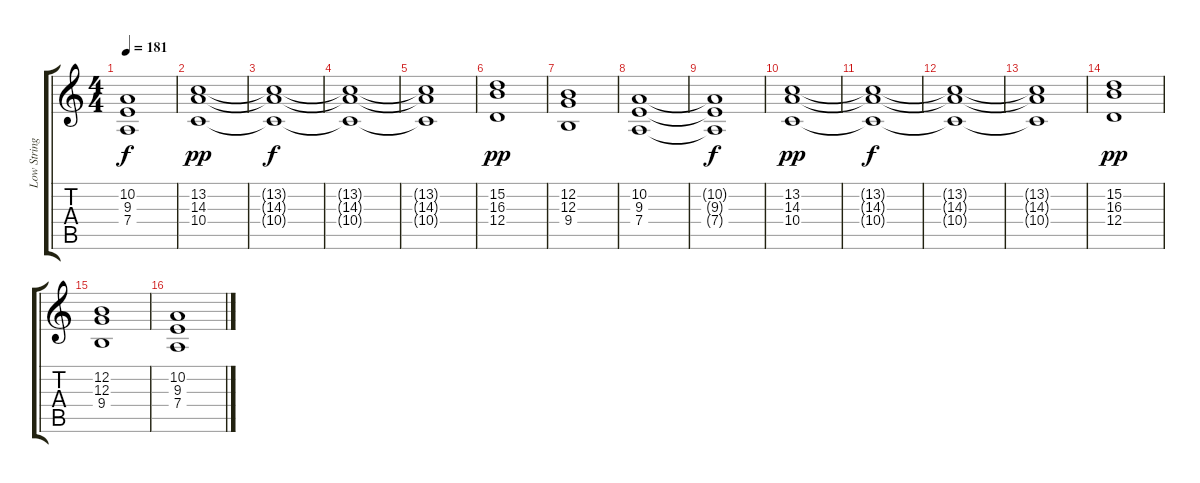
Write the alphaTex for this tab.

\track ("Low Strings" "Low String") {instrument synthstrings1}
\staff {score tabs}
\tuning (E4 B3 G3 D3 A2 E2) {hide}
\ts (4 4)
\tempo 181
\clef g2
\ks c
(10.2{t} 9.3{t} 7.4{t}).1{dy f} |
(13.2 14.3 10.4).1{dy pp} |
(13.2{t} 14.3{t} 10.4{t}).1{dy f} |
(13.2{t} 14.3{t} 10.4{t}).1 |
(13.2{t} 14.3{t} 10.4{t}).1 |
(15.2 16.3 12.4).1{dy pp} |
(12.2 12.3 9.4).1 |
(10.2 9.3 7.4).1 |
(10.2{t} 9.3{t} 7.4{t}).1{dy f} |
(13.2 14.3 10.4).1{dy pp} |
(13.2{t} 14.3{t} 10.4{t}).1{dy f} |
(13.2{t} 14.3{t} 10.4{t}).1 |
(13.2{t} 14.3{t} 10.4{t}).1 |
(15.2 16.3 12.4).1{dy pp} |
(12.2 12.3 9.4).1 |
(10.2 9.3 7.4).1
